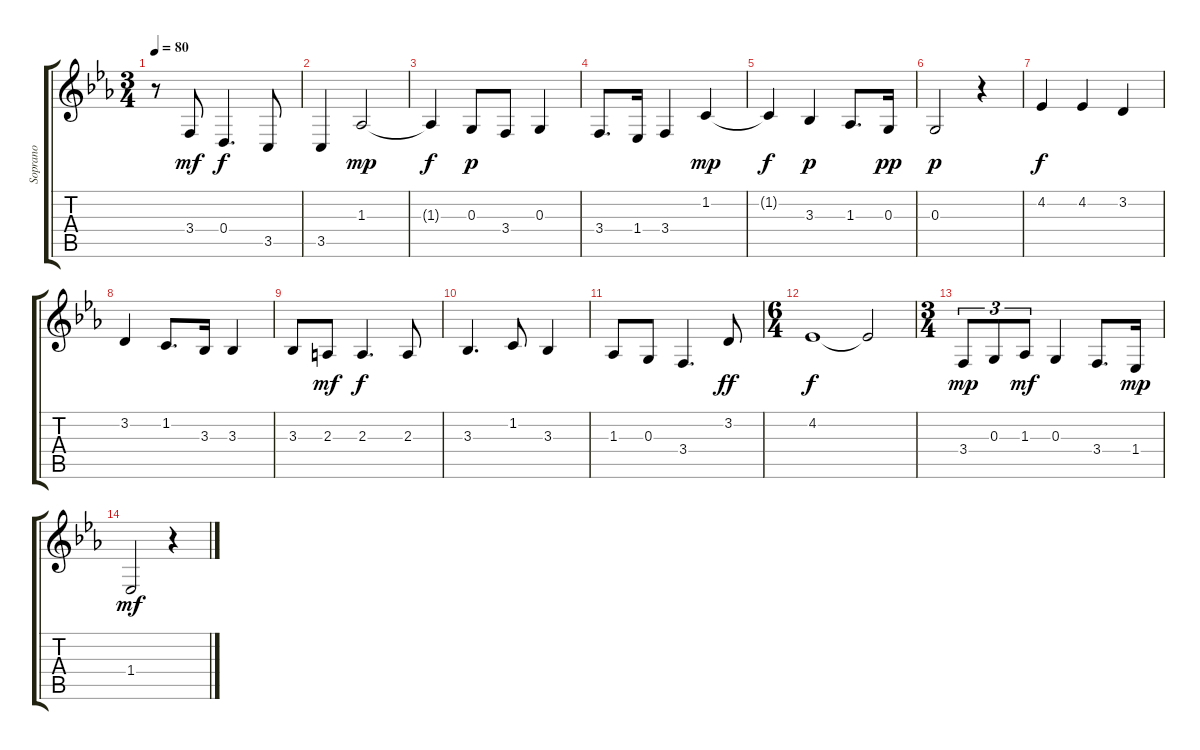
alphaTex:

\track ("Soprano" "Soprano") {instrument violin}
\staff {score tabs}
\tuning (E4 B3 G3 D3 A2 E2) {hide}
\ts (3 4)
\tempo 80
\clef g2
\ks eb
r.8{dy ff} 3.4.8{dy mf} 0.4.4{d dy f} 3.5.8 |
3.5.4 1.3.2{dy mp} |
1.3{t}.4{dy f} 0.3.8{dy p} 3.4.8 0.3.4 |
3.4.8{d} 1.4.16 3.4.4 1.2.4{dy mp} |
1.2{t}.4{dy f} 3.3.4{dy p} 1.3.8{d} 0.3.16{dy pp} |
0.3.2{dy p} r.4 |
4.2.4{dy f} 4.2.4 3.2.4 |
3.2.4 1.2.8{d} 3.3.16 3.3.4 |
3.3.8 2.3.8{dy mf} 2.3.4{d dy f} 2.3.8 |
3.3.4{d} 1.2.8 3.3.4 |
1.3.8 0.3.8 3.4.4{d} 3.2.8{dy ff} |
\ts (6 4)
4.2.1{dy f} 4.2{t}.2 |
\ts (3 4)
3.4.8{tu (3 2) dy mp} 0.3.8{tu (3 2)} 1.3.8{tu (3 2) dy mf} 0.3.4 3.4.8{d} 1.4.16{dy mp} |
1.4.2{dy mf} r.4
